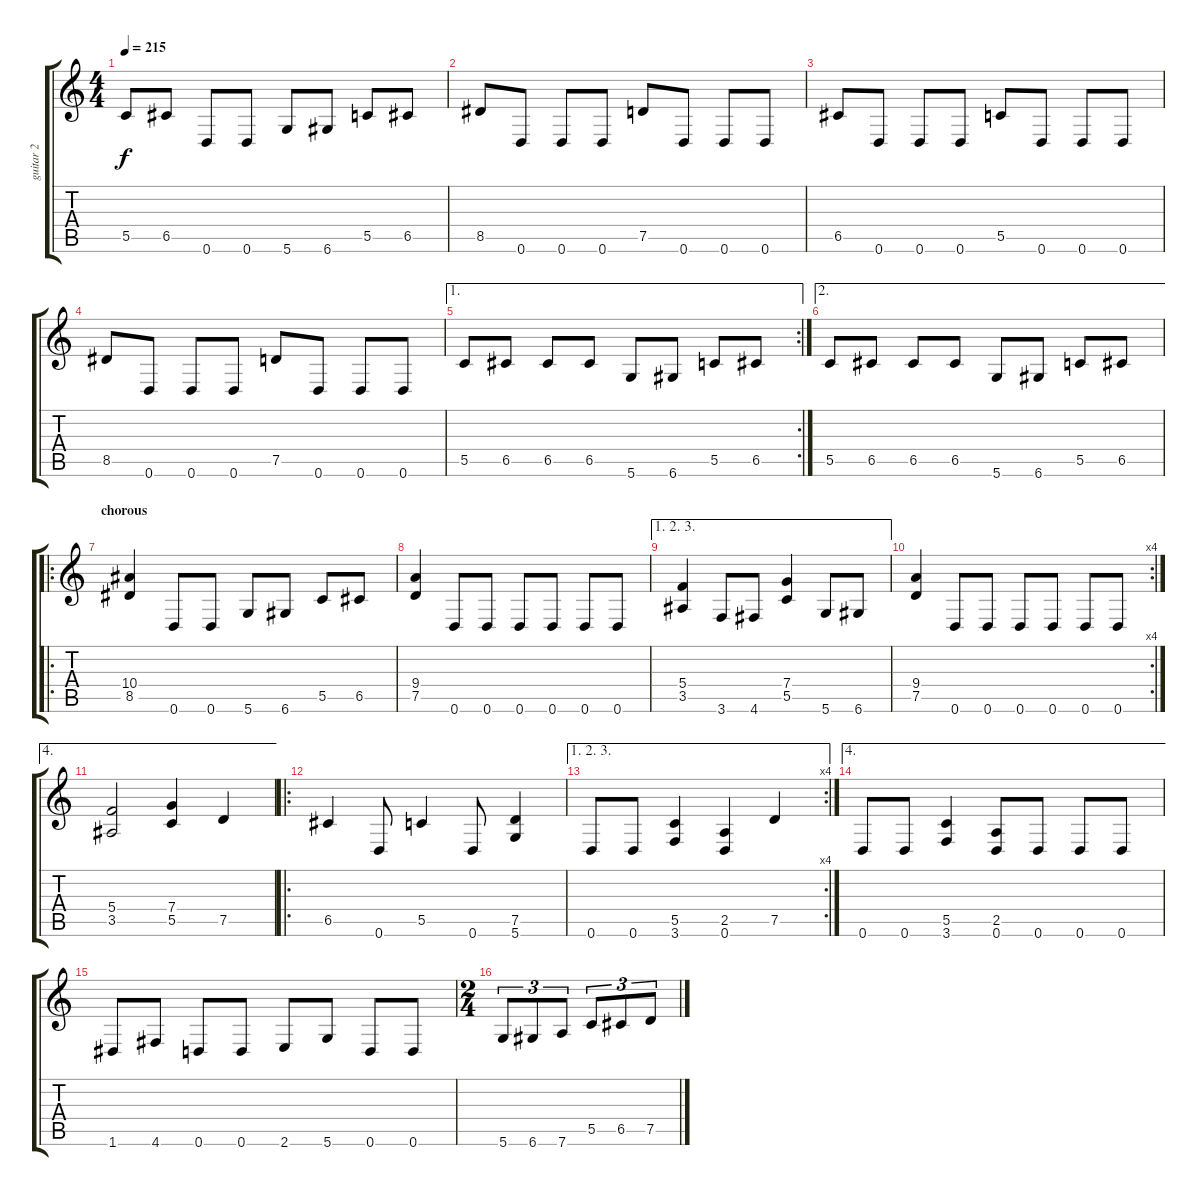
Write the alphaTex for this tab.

\track ("guitar 2" "guitar 2") {instrument distortionguitar}
\staff {score tabs}
\tuning (D4 A3 F3 C3 G2 D2) {hide}
\ts (4 4)
\tempo 215
\clef g2
\ks c
5.5.8{dy f} 6.5.8 0.6.8 0.6.8 5.6.8 6.6.8 5.5.8 6.5.8 |
8.5.8 0.6.8 0.6.8 0.6.8 7.5.8 0.6.8 0.6.8 0.6.8 |
6.5.8 0.6.8 0.6.8 0.6.8 5.5.8 0.6.8 0.6.8 0.6.8 |
8.5.8 0.6.8 0.6.8 0.6.8 7.5.8 0.6.8 0.6.8 0.6.8 |
\ae 1
\rc 2
5.5.8 6.5.8 6.5.8 6.5.8 5.6.8 6.6.8 5.5.8 6.5.8 |
\ae 2
5.5.8 6.5.8 6.5.8 6.5.8 5.6.8 6.6.8 5.5.8 6.5.8 |
\ro
\section ("" "chorous")
(10.4 8.5).4 0.6.8 0.6.8 5.6.8 6.6.8 5.5.8 6.5.8 |
(9.4 7.5).4 0.6.8 0.6.8 0.6.8 0.6.8 0.6.8 0.6.8 |
\ae (1 2 3)
(5.4 3.5).4 3.6.8 4.6.8 (7.4 5.5).4 5.6.8 6.6.8 |
\rc 4
(9.4 7.5).4 0.6.8 0.6.8 0.6.8 0.6.8 0.6.8 0.6.8 |
\ae 4
(5.4 3.5).2 (7.4 5.5).4 7.5.4 |
\ro
6.5.4 0.6.8 5.5.4 0.6.8 (7.5 5.6).4 |
\ae (1 2 3)
\rc 4
0.6.8 0.6.8 (5.5 3.6).4 (2.5 0.6).4 7.5.4 |
\ae 4
0.6.8 0.6.8 (5.5 3.6).4 (2.5 0.6).8 0.6.8 0.6.8 0.6.8 |
1.6.8 4.6.8 0.6.8 0.6.8 2.6.8 5.6.8 0.6.8 0.6.8 |
\ts (2 4)
5.6.8{tu (3 2)} 6.6.8{tu (3 2)} 7.6.8{tu (3 2)} 5.5.8{tu (3 2)} 6.5.8{tu (3 2)} 7.5.8{tu (3 2)}
